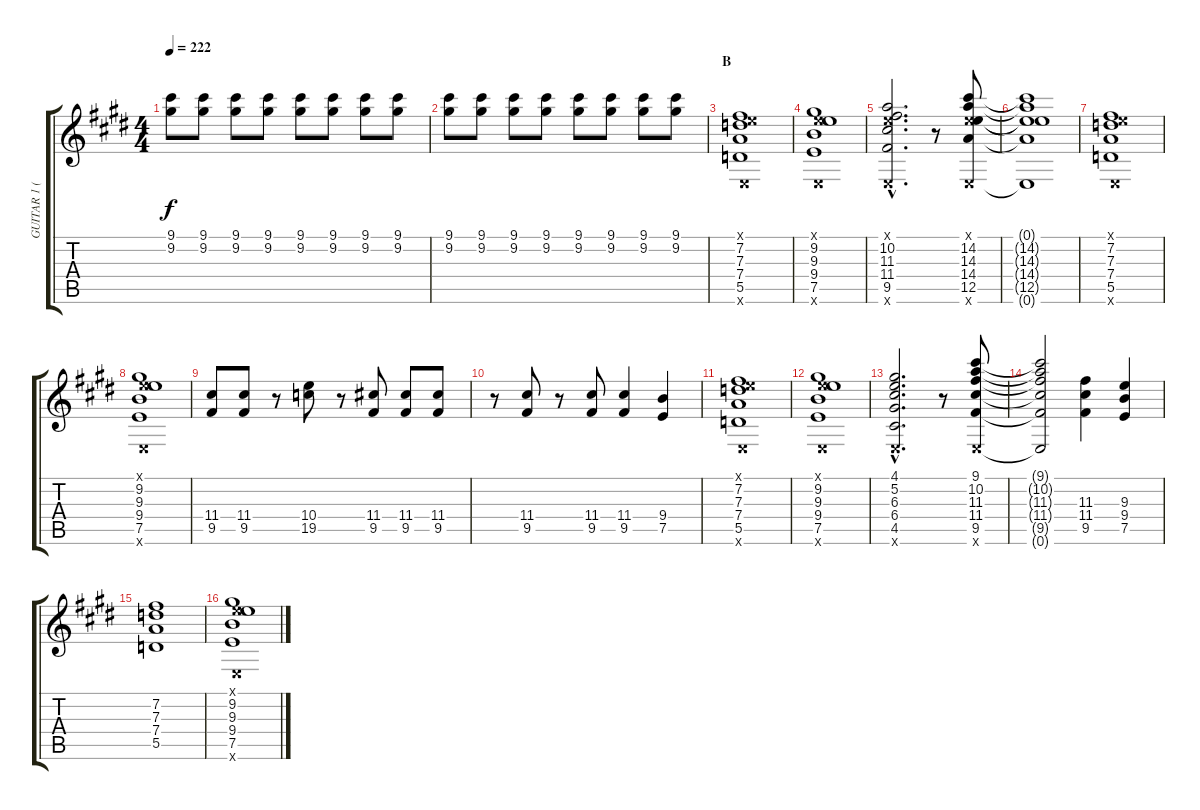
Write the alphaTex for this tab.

\track ("GUITAR 1 (RIGHT)" "GUITAR 1 (") {instrument distortionguitar}
\staff {score tabs}
\tuning (E4 B3 G3 D3 A2 E2) {hide}
\ts (4 4)
\tempo 222
\clef g2
\ks c#minor
(9.1 9.2).8{dy f} (9.1 9.2).8 (9.1 9.2).8 (9.1 9.2).8 (9.1 9.2).8 (9.1 9.2).8 (9.1 9.2).8 (9.1 9.2).8 |
(9.1 9.2).8 (9.1 9.2).8 (9.1 9.2).8 (9.1 9.2).8 (9.1 9.2).8 (9.1 9.2).8 (9.1 9.2).8 (9.1 9.2).8 |
\section ("" "B")
(0.1{x} 7.2 7.3 7.4 5.5 0.6{x}).1 |
(0.1{x} 9.2 9.3 9.4 7.5 0.6{x}).1 |
(0.1{hac x} 10.2{hac} 11.3{hac} 11.4{hac} 9.5{hac} 0.6{hac x}).2{d} r.8 (0.1{x} 14.2 14.3 14.4 12.5 0.6{x}).8 |
(0.1{t} 14.2{t} 14.3{t} 14.4{t} 12.5{t} 0.6{t}).1 |
(0.1{x} 7.2 7.3 7.4 5.5 0.6{x}).1 |
(0.1{x} 9.2 9.3 9.4 7.5 0.6{x}).1 |
(11.4 9.5).8 (11.4 9.5).8 r.8 (10.4 19.5).8 r.8 (11.4 9.5).8 (11.4 9.5).8 (11.4 9.5).8 |
r.8 (11.4 9.5).8 r.8 (11.4 9.5).8 (11.4 9.5).4 (9.4 7.5).4 |
(0.1{x} 7.2 7.3 7.4 5.5 0.6{x}).1 |
(0.1{x} 9.2 9.3 9.4 7.5 0.6{x}).1 |
(4.1{hac} 5.2{hac} 6.3{hac} 6.4{hac} 4.5{hac} 0.6{hac x}).2{d} r.8 (9.1 10.2 11.3 11.4 9.5 0.6{x}).8 |
(9.1{t} 10.2{t} 11.3{t} 11.4{t} 9.5{t} 0.6{t}).2 (11.3 11.4 9.5).4 (9.3 9.4 7.5).4 |
(7.2 7.3 7.4 5.5).1 |
(0.1{x} 9.2 9.3 9.4 7.5 0.6{x}).1
